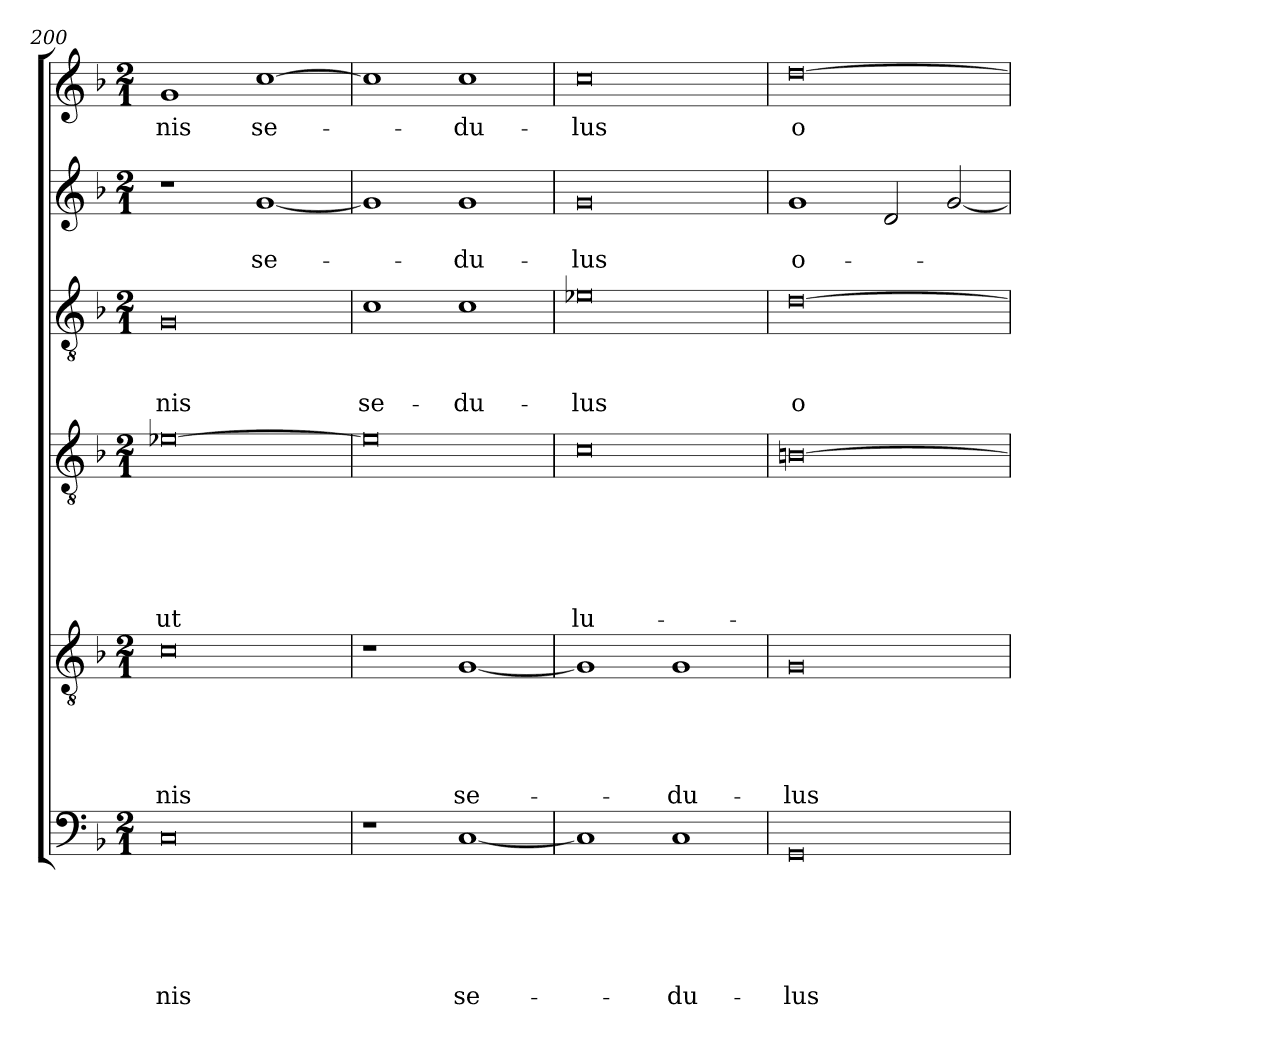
**kern	**text	**text	**text	**text	**text	**text	**kern	**text	**text	**text	**text	**text	**kern	**text	**text	**text	**text	**text	**text	**kern	**text	**text	**text	**kern	**text	**text	**kern	**text
*part6	*part6	*part6	*part6	*part6	*part6	*part6	*part5	*part5	*part5	*part5	*part5	*part5	*part4	*part4	*part4	*part4	*part4	*part4	*part4	*part3	*part3	*part3	*part3	*part2	*part2	*part2	*part1	*part1
*staff6	*staff6	*staff6	*staff6	*staff6	*staff6	*staff6	*staff5	*staff5	*staff5	*staff5	*staff5	*staff5	*staff4	*staff4	*staff4	*staff4	*staff4	*staff4	*staff4	*staff3	*staff3	*staff3	*staff3	*staff2	*staff2	*staff2	*staff1	*staff1
*clefF4	*	*	*	*	*	*	*clefGv2	*	*	*	*	*	*clefGv2	*	*	*	*	*	*	*clefGv2	*	*	*	*clefG2	*	*	*clefG2	*
*k[b-]	*	*	*	*	*	*	*k[b-]	*	*	*	*	*	*k[b-]	*	*	*	*	*	*	*k[b-]	*	*	*	*k[b-]	*	*	*k[b-]	*
*F:	*	*	*	*	*	*	*F:	*	*	*	*	*	*F:	*	*	*	*	*	*	*F:	*	*	*	*F:	*	*	*F:	*
*M2/1	*	*	*	*	*	*	*M2/1	*	*	*	*	*	*M2/1	*	*	*	*	*	*	*M2/1	*	*	*	*M2/1	*	*	*M2/1	*
=200	=200	=200	=200	=200	=200	=200	=200	=200	=200	=200	=200	=200	=200	=200	=200	=200	=200	=200	=200	=200	=200	=200	=200	=200	=200	=200	=200	=200
!	!	!	!	!	!	!LO:LY:b	!	!	!	!	!	!LO:LY:b	!	!	!	!	!	!	!LO:LY:b	!	!	!	!LO:LY:b	!	!	!	!	!LO:LY:b
0C	.	.	.	.	.	-nis	0c	.	.	.	.	-nis	[0e-X	.	.	.	.	.	ut	0G	.	.	-nis	1r	.	.	1g	-nis
!	!	!	!	!	!	!	!	!	!	!	!	!	!	!	!	!	!	!	!	!	!	!	!	!	!	!LO:LY:b	!	!LO:LY:b
.	.	.	.	.	.	.	.	.	.	.	.	.	.	.	.	.	.	.	.	.	.	.	.	[1g	.	se-	[1cc	se-
=201	=201	=201	=201	=201	=201	=201	=201	=201	=201	=201	=201	=201	=201	=201	=201	=201	=201	=201	=201	=201	=201	=201	=201	=201	=201	=201	=201	=201
!	!	!	!	!	!	!	!	!	!	!	!	!	!	!	!	!	!	!	!	!	!	!	!LO:LY:b	!	!	!	!	!
1r	.	.	.	.	.	.	1r	.	.	.	.	.	0e-]	.	.	.	.	.	.	1c	.	.	se-	1g]	.	.	1cc]	.
!	!	!	!	!	!	!LO:LY:b	!	!	!	!	!	!LO:LY:b	!	!	!	!	!	!	!	!	!	!	!LO:LY:b	!	!	!LO:LY:b	!	!LO:LY:b
[1C	.	.	.	.	.	se-	[1G	.	.	.	.	se-	.	.	.	.	.	.	.	1c	.	.	-du-	1g	.	-du-	1cc	-du-
=202	=202	=202	=202	=202	=202	=202	=202	=202	=202	=202	=202	=202	=202	=202	=202	=202	=202	=202	=202	=202	=202	=202	=202	=202	=202	=202	=202	=202
!	!	!	!	!	!	!	!	!	!	!	!	!	!	!	!	!	!	!	!LO:LY:b	!	!	!	!LO:LY:b	!	!	!LO:LY:b	!	!LO:LY:b
1C]	.	.	.	.	.	.	1G]	.	.	.	.	.	0c	.	.	.	.	.	lu-	0e-	.	.	-lus	0g	.	-lus	0cc	-lus
!	!	!	!	!	!	!LO:LY:b	!	!	!	!	!	!LO:LY:b	!	!	!	!	!	!	!	!	!	!	!	!	!	!	!	!
1C	.	.	.	.	.	-du-	1G	.	.	.	.	-du-	.	.	.	.	.	.	.	.	.	.	.	.	.	.	.	.
!!LO:LB:g=z
=203	=203	=203	=203	=203	=203	=203	=203	=203	=203	=203	=203	=203	=203	=203	=203	=203	=203	=203	=203	=203	=203	=203	=203	=203	=203	=203	=203	=203
!	!	!	!	!	!	!LO:LY:b	!	!	!	!	!	!LO:LY:b	!	!	!	!	!	!	!	!	!	!	!LO:LY:b	!	!	!LO:LY:b	!	!LO:LY:b
0GG	.	.	.	.	.	-lus	0G	.	.	.	.	-lus	[0B	.	.	.	.	.	.	[0d	.	.	o-	1g	.	o-	[0dd	o-
.	.	.	.	.	.	.	.	.	.	.	.	.	.	.	.	.	.	.	.	.	.	.	.	2d/	.	.	.	.
.	.	.	.	.	.	.	.	.	.	.	.	.	.	.	.	.	.	.	.	.	.	.	.	[2g/	.	.	.	.
=	=	=	=	=	=	=	=	=	=	=	=	=	=	=	=	=	=	=	=	=	=	=	=	=	=	=	=	=
*-	*-	*-	*-	*-	*-	*-	*-	*-	*-	*-	*-	*-	*-	*-	*-	*-	*-	*-	*-	*-	*-	*-	*-	*-	*-	*-	*-	*-
